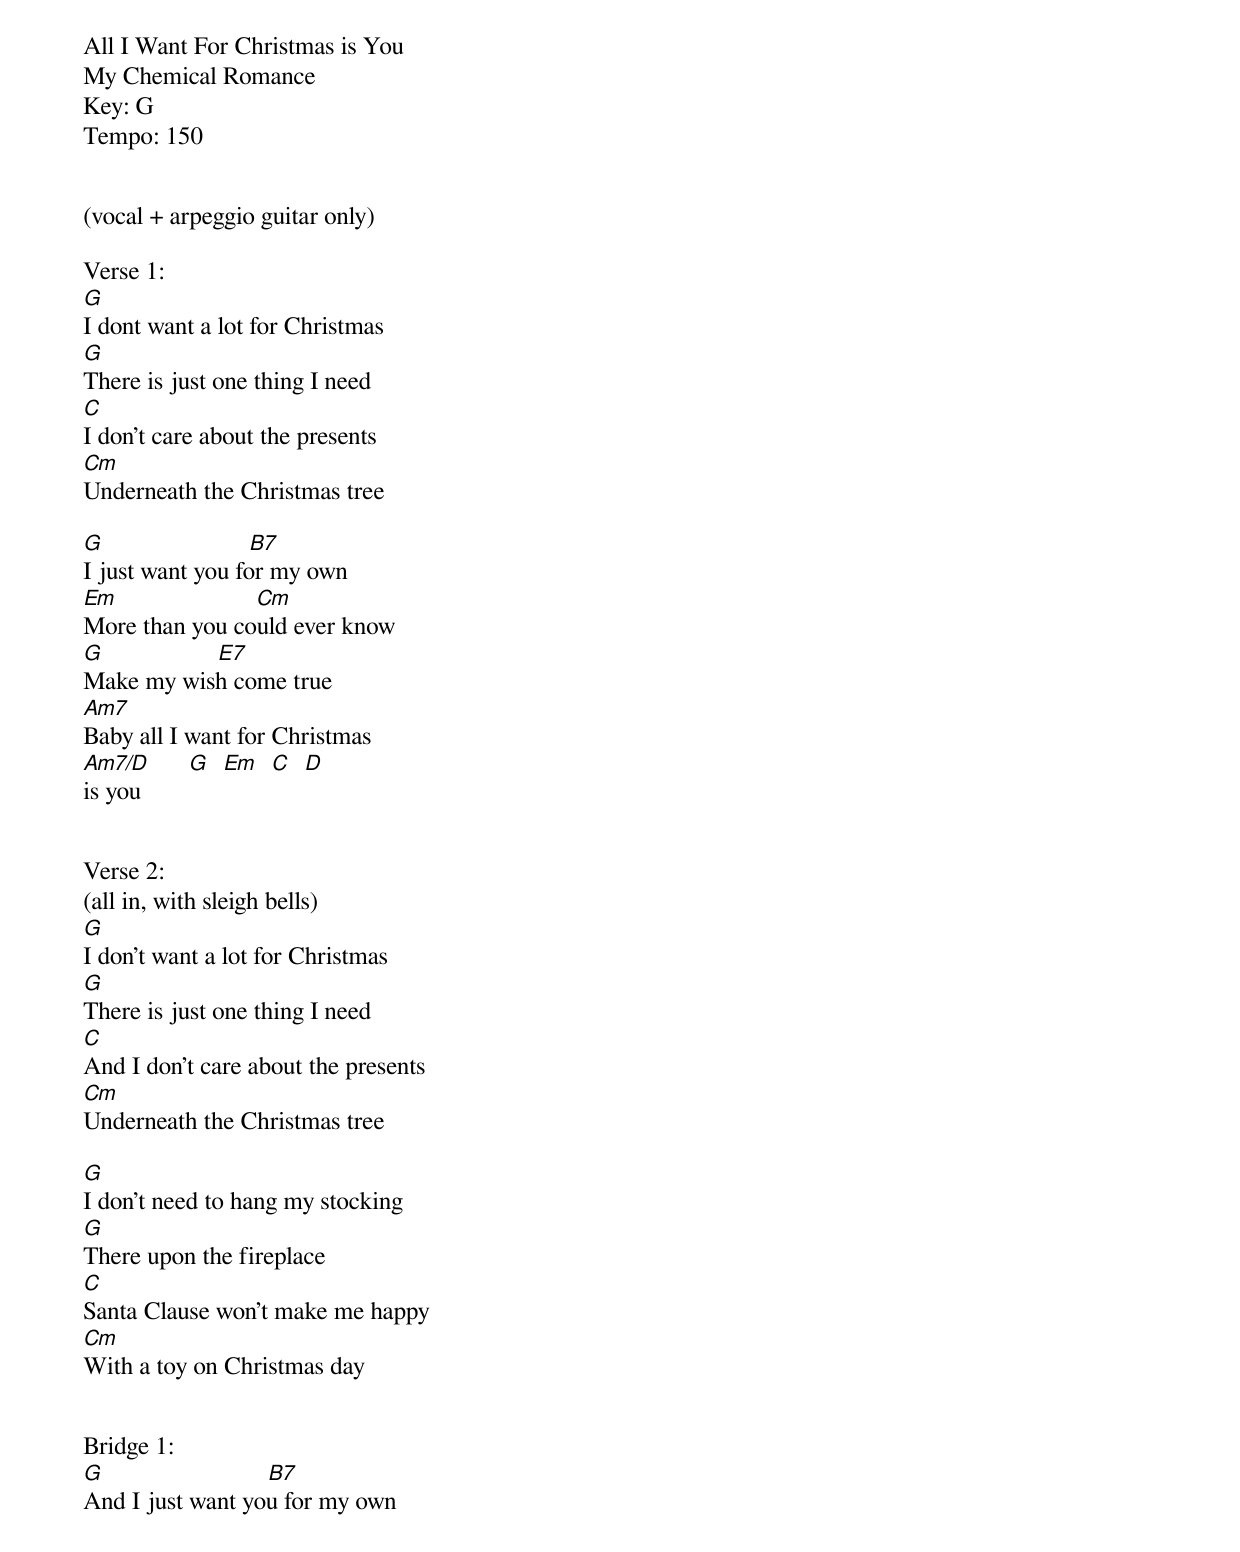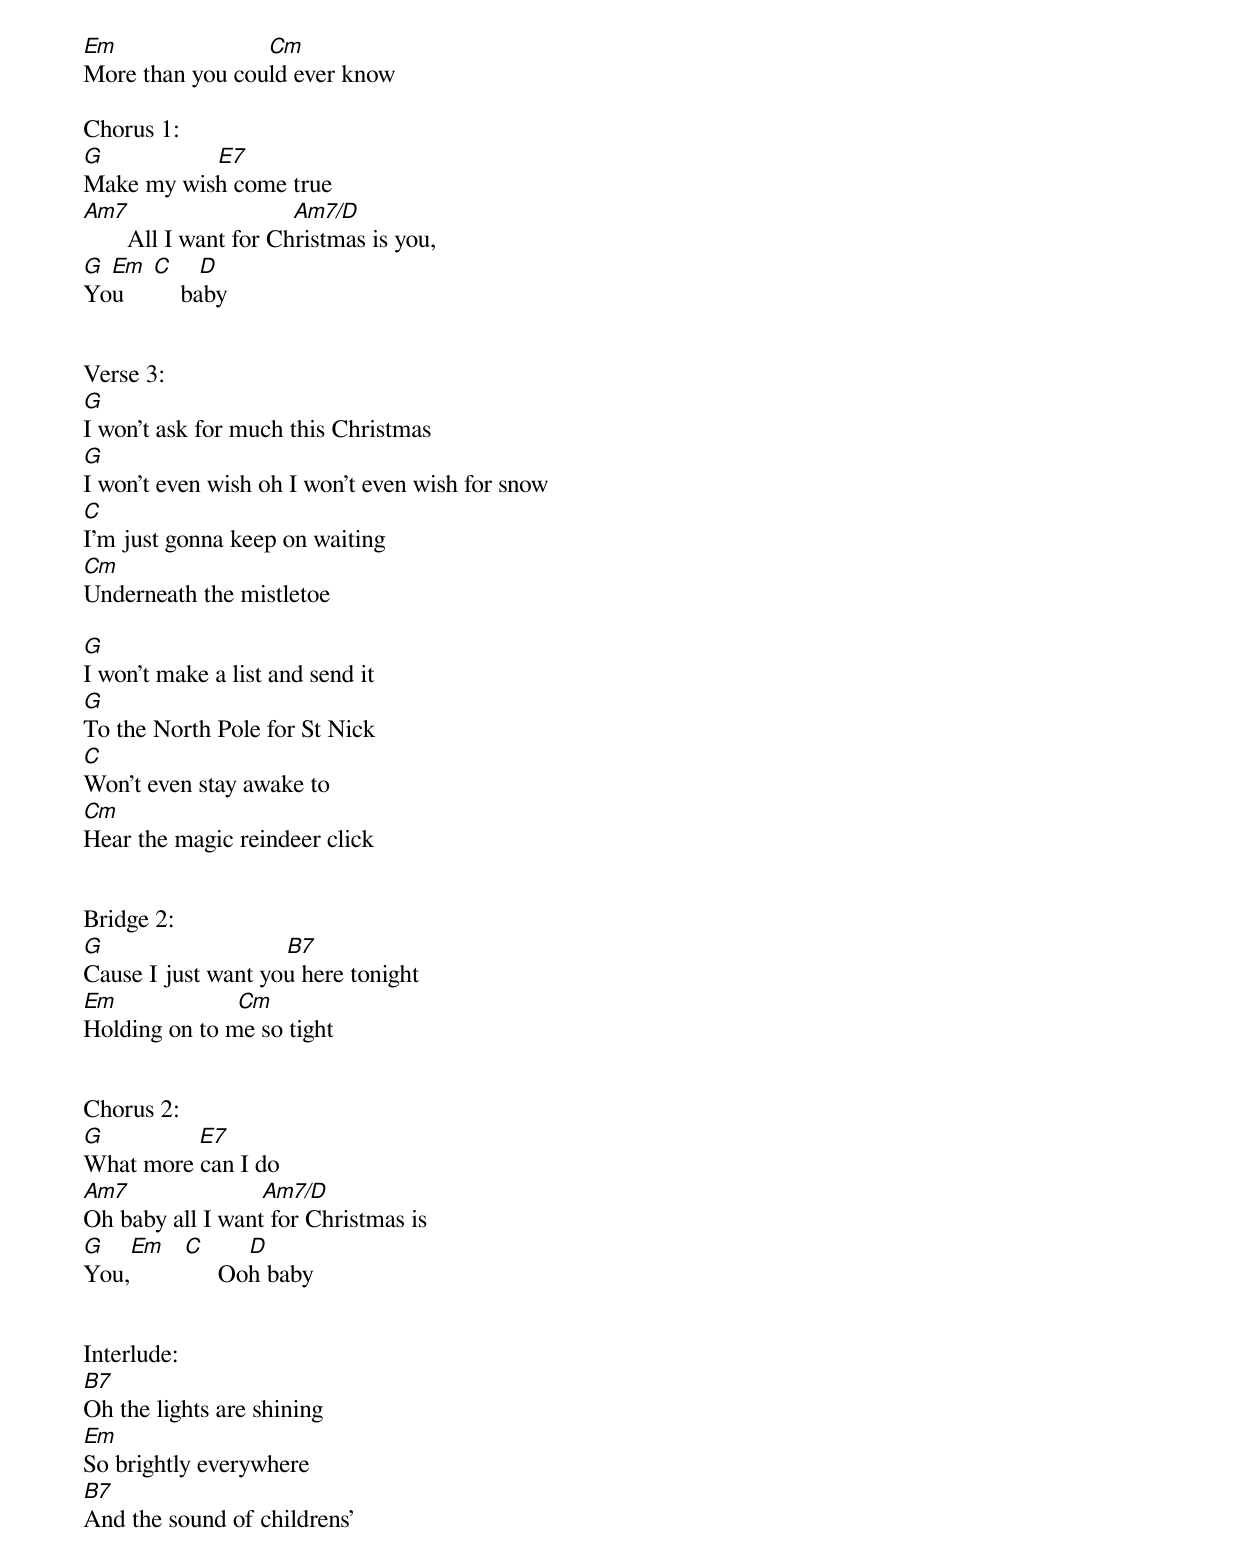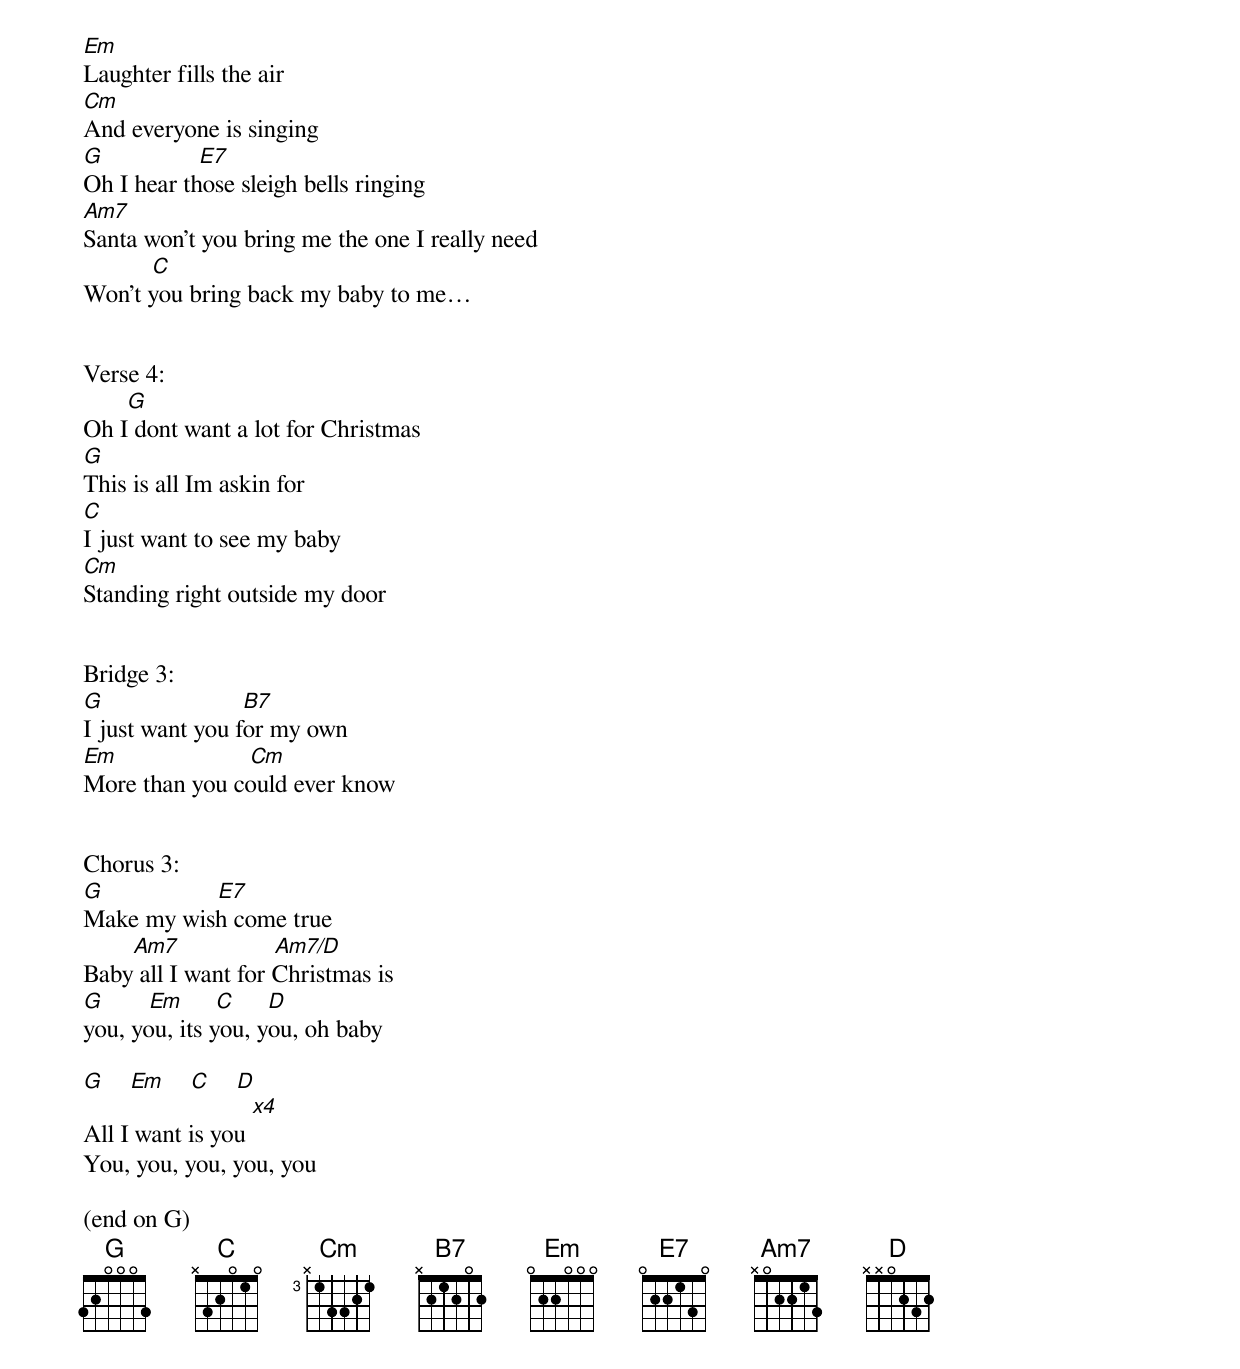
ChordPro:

All I Want For Christmas is You
My Chemical Romance
Key: G
Tempo: 150


(vocal + arpeggio guitar only)

Verse 1:
[G]
I dont want a lot for Christmas
[G]
There is just one thing I need
[C]
I don't care about the presents
[Cm]
Underneath the Christmas tree

[G]                       [B7]
I just want you for my own
[Em]                      [Cm]
More than you could ever know
[G]                  [E7]
Make my wish come true
[Am7]
Baby all I want for Christmas
[Am7/D]      [G]  [Em]  [C]  [D]
is you


Verse 2:
(all in, with sleigh bells)
[G]
I don't want a lot for Christmas
[G]
There is just one thing I need
[C]
And I don't care about the presents
[Cm]
Underneath the Christmas tree

[G]
I don't need to hang my stocking
[G]
There upon the fireplace
[C]
Santa Clause won't make me happy
[Cm]
With a toy on Christmas day


Bridge 1:
[G]                          [B7]
And I just want you for my own
[Em]                        [Cm]
More than you could ever know

Chorus 1:
[G]                  [E7]
Make my wish come true
[Am7]                          [Am7/D]
       All I want for Christmas is you,
[G] [Em] [C]    [D]
You         baby


Verse 3:
[G]
I won't ask for much this Christmas
[G]
I won't even wish oh I won't even wish for snow
[C]
I'm just gonna keep on waiting
[Cm]
Underneath the mistletoe

[G]
I won't make a list and send it
[G]
To the North Pole for St Nick
[C]
Won't even stay awake to
[Cm]
Hear the magic reindeer click


Bridge 2:
[G]                             [B7]
Cause I just want you here tonight
[Em]                   [Cm]
Holding on to me so tight


Chorus 2:
[G]               [E7]
What more can I do
[Am7]                     [Am7/D]
Oh baby all I want for Christmas is
[G]    [Em]   [C]       [D]
You,              Ooh baby


Interlude:
[B7]
Oh the lights are shining
[Em]
So brightly everywhere
[B7]
And the sound of childrens'
[Em]
Laughter fills the air
[Cm]
And everyone is singing
[G]               [E7]
Oh I hear those sleigh bells ringing
[Am7]
Santa won't you bring me the one I really need
           [C]
Won’t you bring back my baby to me…


Verse 4:
       [G]
Oh I dont want a lot for Christmas
[G]
This is all Im askin for
[C]
I just want to see my baby
[Cm]
Standing right outside my door


Bridge 3:
[G]                      [B7]
I just want you for my own
[Em]                     [Cm]
More than you could ever know


Chorus 3:
[G]                  [E7]
Make my wish come true
        [Am7]               [Am7/D]
Baby all I want for Christmas is
[G]       [Em]     [C]     [D]
you, you, its you, you, oh baby

[G]    [Em]    [C]    [D]
All I want is you [x4]
You, you, you, you, you

(end on G)
